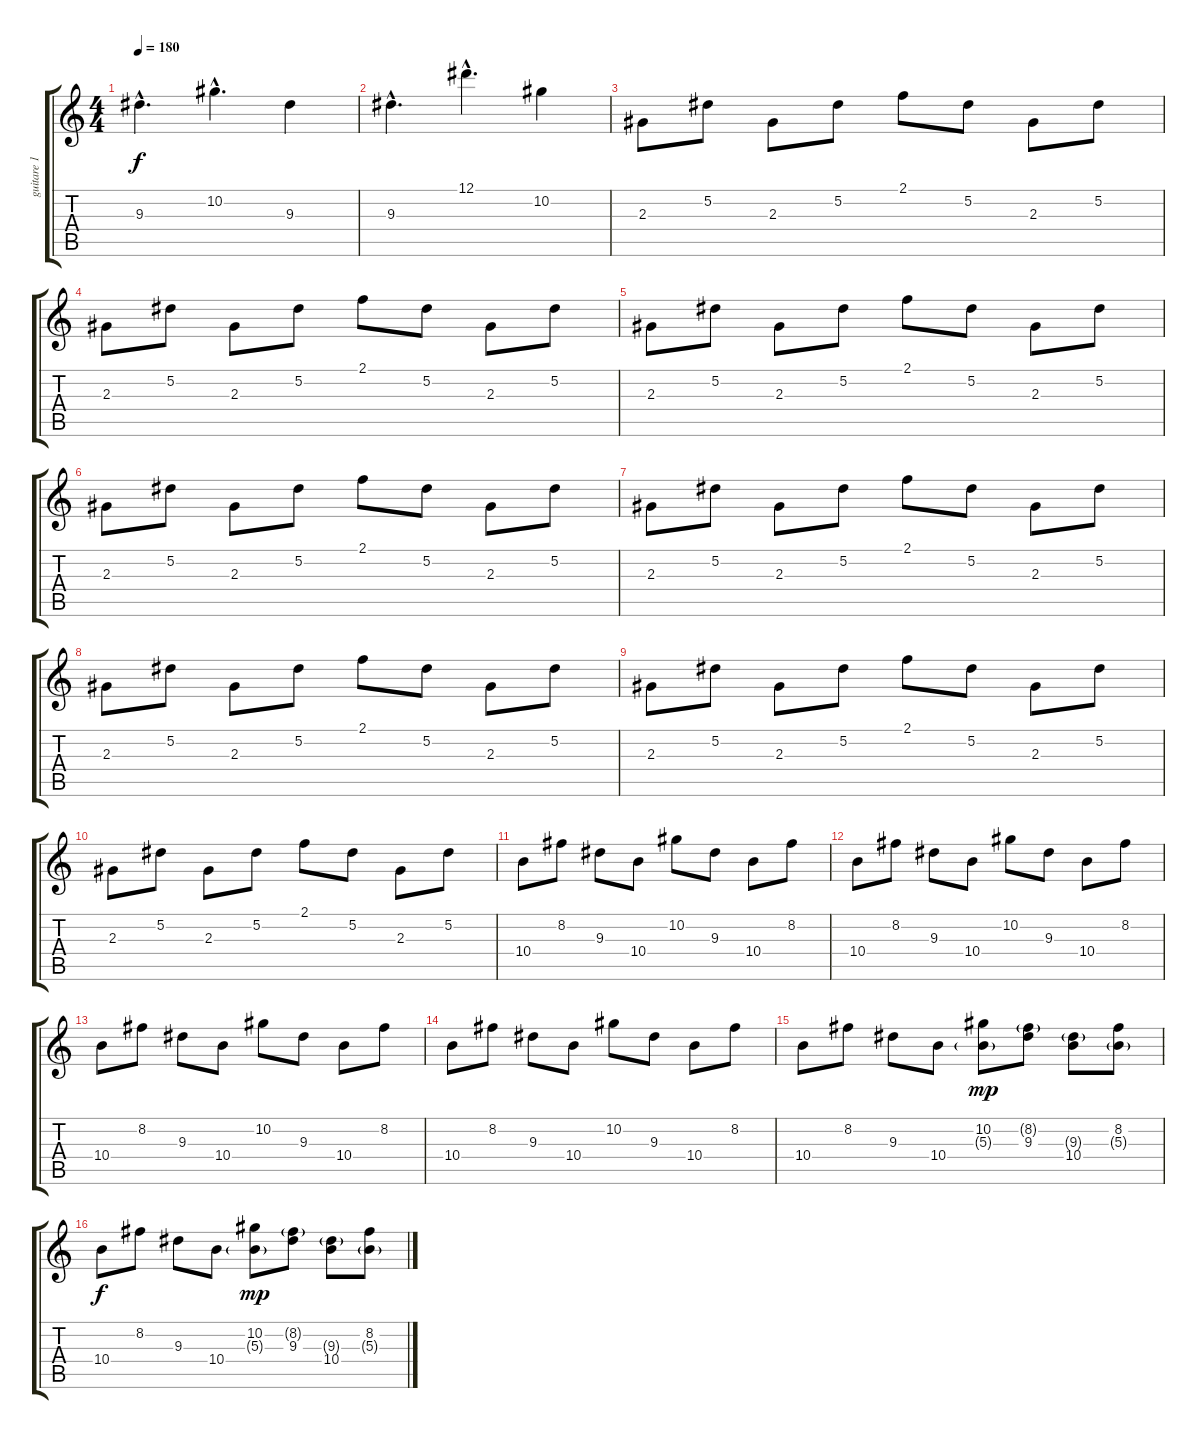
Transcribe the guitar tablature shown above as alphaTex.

\track ("guitare 1" "guitare 1") {instrument overdrivenguitar}
\staff {score tabs}
\tuning (Eb4 Bb3 Gb3 Db3 Ab2 Db2) {hide}
\ts (4 4)
\tempo 180
\clef g2
\ks c
9.3{hac}.4{d dy f} 10.2{hac}.4{d} 9.3.4 |
9.3{hac}.4{d} 12.1{hac}.4{d} 10.2.4 |
2.3.8 5.2.8 2.3.8 5.2.8 2.1.8 5.2.8 2.3.8 5.2.8 |
2.3.8 5.2.8 2.3.8 5.2.8 2.1.8 5.2.8 2.3.8 5.2.8 |
2.3.8 5.2.8 2.3.8 5.2.8 2.1.8 5.2.8 2.3.8 5.2.8 |
2.3.8 5.2.8 2.3.8 5.2.8 2.1.8 5.2.8 2.3.8 5.2.8 |
2.3.8 5.2.8 2.3.8 5.2.8 2.1.8 5.2.8 2.3.8 5.2.8 |
2.3.8 5.2.8 2.3.8 5.2.8 2.1.8 5.2.8 2.3.8 5.2.8 |
2.3.8 5.2.8 2.3.8 5.2.8 2.1.8 5.2.8 2.3.8 5.2.8 |
2.3.8 5.2.8 2.3.8 5.2.8 2.1.8 5.2.8 2.3.8 5.2.8 |
10.4.8 8.2.8 9.3.8 10.4.8 10.2.8 9.3.8 10.4.8 8.2.8 |
10.4.8 8.2.8 9.3.8 10.4.8 10.2.8 9.3.8 10.4.8 8.2.8 |
10.4.8 8.2.8 9.3.8 10.4.8 10.2.8 9.3.8 10.4.8 8.2.8 |
10.4.8 8.2.8 9.3.8 10.4.8 10.2.8 9.3.8 10.4.8 8.2.8 |
10.4.8 8.2.8 9.3.8 10.4.8 (10.2 5.3{g}).8{dy mp} (8.2{g} 9.3).8 (9.3{g} 10.4).8 (8.2 5.3{g}).8 |
10.4.8{dy f} 8.2.8 9.3.8 10.4.8 (10.2 5.3{g}).8{dy mp} (8.2{g} 9.3).8 (9.3{g} 10.4).8 (8.2 5.3{g}).8
